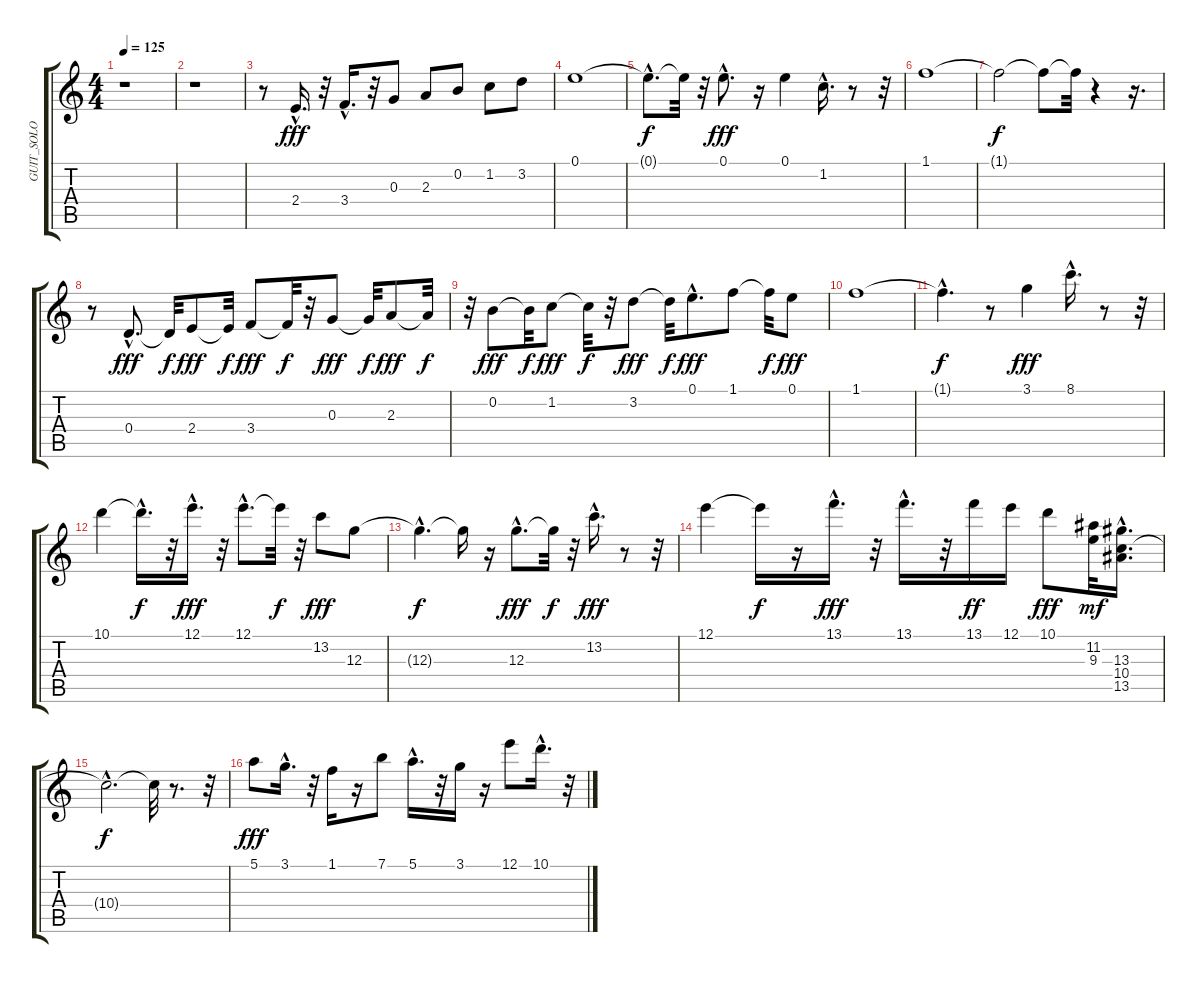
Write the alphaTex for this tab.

\track ("GUIT_SOLO" "GUIT_SOLO") {instrument overdrivenguitar}
\staff {score tabs}
\tuning (E4 B3 G3 D3 A2 E2) {hide}
\ts (4 4)
\tempo 125
\clef g2
\ks c
r.1{dy fff} |
r.1 |
r.8 2.4{hac}.16{d} r.32 3.4{hac}.16{d} r.32 0.3.8 2.3.8 0.2.8 1.2.8 3.2.8 |
0.1.1 |
0.1{hac t}.8{d dy f} 0.1{t}.32 r.32 0.1{hac}.8{d dy fff} r.16 0.1.4 1.2{hac}.16{d} r.8 r.32 |
1.1.1 |
1.1{t}.2{dy f} 1.1{t}.8 1.1{t}.32 r.4 r.16{d} |
r.8 0.4{hac}.8{d dy fff} 0.4{t}.32{dy f} 2.4.8{dy fff} 2.4{t}.32{dy f} 3.4.8{dy fff} 3.4{t}.32{dy f} r.32 0.3.8{dy fff} 0.3{t}.32{dy f} 2.3.8{dy fff} 2.3{t}.32{dy f} |
r.32 0.2.8{dy fff} 0.2{t}.32{dy f} 1.2.8{dy fff} 1.2{t}.32{dy f} r.32 3.2.8{dy fff} 3.2{t}.32{dy f} 0.1{hac}.8{d dy fff} 1.1.8 1.1{t}.32{dy f} 0.1.8{dy fff} |
1.1.1 |
1.1{hac t}.4{d dy f} r.8 3.1.4{dy fff} 8.1{hac}.16{d} r.8 r.32 |
10.1.4 10.1{hac t}.16{d dy f} r.32 12.1{hac}.16{d dy fff} r.32 12.1{hac}.8{d} 12.1{t}.32{dy f} r.32 13.2.8{dy fff} 12.3.8 |
12.3{hac t}.4{d dy f} 12.3{t}.16 r.16 12.3{hac}.8{d dy fff} 12.3{t}.32{dy f} r.32 13.2{hac}.16{d dy fff} r.8 r.32 |
12.1.4 12.1{t}.16{dy f} r.16 13.1{hac}.16{d dy fff} r.32 13.1{hac}.16{d} r.32 13.1.16{dy ff} 12.1.16 10.1.8{dy fff} (11.2 9.3).32{dy mf} (13.3 10.4{hac} 13.5).16{d} |
10.4{hac t}.2{d dy f} 10.4{t}.32 r.8{d} r.32 |
5.1.8{dy fff} 3.1{hac}.16{d} r.32 1.1.16 r.16 7.1.8 5.1{hac}.16{d} r.32 3.1.16 r.16 12.1.8 10.1{hac}.16{d} r.32
